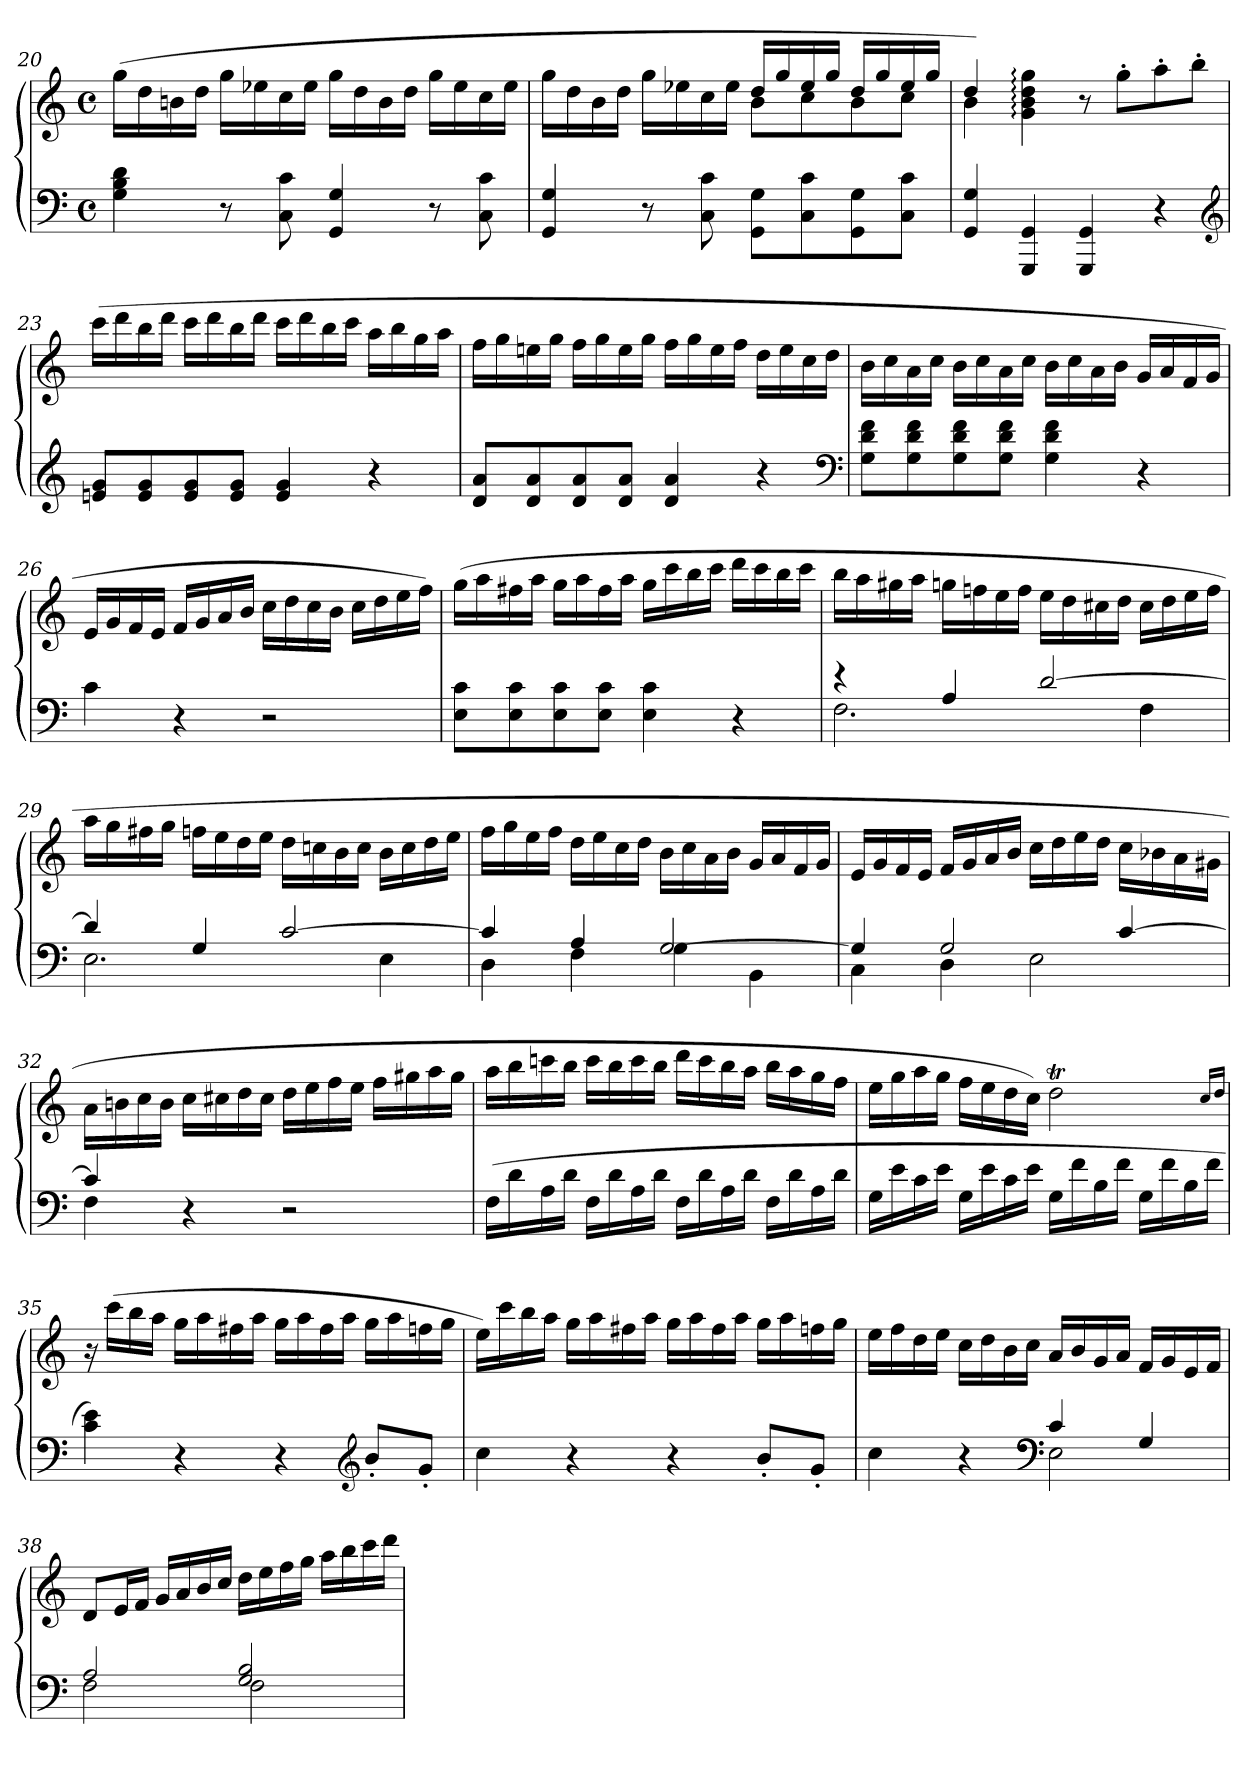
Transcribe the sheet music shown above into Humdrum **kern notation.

**kern	**kern
*part1	*part1
*staff2	*staff1
*clefF4	*clefG2
*k[]	*k[]
*a:	*a:
*M4/4	*M4/4
*met(c)	*met(c)
=20	=20
4G\ 4B\ 4d\	(16gg\LL
.	16dd\
.	16bn\
.	16dd\JJ
8r	16gg\LL
.	16ee-X\
8C\ 8c\	16cc\
.	16ee-\JJ
4GG/ 4G/	16gg\LL
.	16dd\
.	16b\
.	16dd\JJ
8r	16gg\LL
.	16ee-\
8C\ 8c\	16cc\
.	16ee-\JJ
=21	=21
*	*^
4GG/ 4G/	2ryy	16gg\LL
.	.	16dd\
.	.	16b\
.	.	16dd\JJ
8r	.	16gg\LL
.	.	16ee-X\
8C\ 8c\	.	16cc\
.	.	16ee-\JJ
8GG\ 8G\L	16dd/LL	8b\L
.	16gg/	.
8C\ 8c\	16ee-/	8cc\
.	16gg/JJ	.
8GG\ 8G\	16dd/LL	8b\
.	16gg/	.
8C\ 8c\J	16ee-/	8cc\J
.	16gg/JJ	.
=22	=22	=22
4GG/ 4G/	4dd/)	4b\
4GGG/ 4GG/	2.ryy	4g:\ 4b:\ 4dd:\ 4gg:\
4GGG/ 4GG/	.	8r
.	.	8gg'\L
4r	.	8aa'\
.	.	8bb'\J
*	*v	*v
*clefG2	*
=23	=23
8en/ 8g/L	(16ccc\LL
.	16ddd\
8e/ 8g/	16bb\
.	16ddd\JJ
8e/ 8g/	16ccc\LL
.	16ddd\
8e/ 8g/J	16bb\
.	16ddd\JJ
4e/ 4g/	16ccc\LL
.	16ddd\
.	16bb\
.	16ccc\JJ
4r	16aa\LL
.	16bb\
.	16gg\
.	16aa\JJ
=24	=24
8d/ 8a/L	16ff\LL
.	16gg\
8d/ 8a/	16een\
.	16gg\JJ
8d/ 8a/	16ff\LL
.	16gg\
8d/ 8a/J	16ee\
.	16gg\JJ
4d/ 4a/	16ff\LL
.	16gg\
.	16ee\
.	16ff\JJ
4r	16dd\LL
.	16ee\
.	16cc\
.	16dd\JJ
*clefF4	*
=25	=25
8G\ 8d\ 8f\L	16b\LL
.	16cc\
8G\ 8d\ 8f\	16a\
.	16cc\JJ
8G\ 8d\ 8f\	16b\LL
.	16cc\
8G\ 8d\ 8f\J	16a\
.	16cc\JJ
4G\ 4d\ 4f\	16b\LL
.	16cc\
.	16a\
.	16b\JJ
4r	16g/LL
.	16a/
.	16f/
.	16g/JJ
=26	=26
4c\	16e/LL
.	16g/
.	16f/
.	16e/JJ
4r	16f/LL
.	16g/
.	16a/
.	16b/JJ
2r	16cc\LL
.	16dd\
.	16cc\
.	16b\JJ
.	16cc\LL
.	16dd\
.	16ee\
.	16ff\JJ)
=27	=27
8E\ 8c\L	(16gg\LL
.	16aa\
8E\ 8c\	16ff#X\
.	16aa\JJ
8E\ 8c\	16gg\LL
.	16aa\
8E\ 8c\J	16ff#\
.	16aa\JJ
4E\ 4c\	16gg\LL
.	16ccc\
.	16bb\
.	16ccc\JJ
4r	16ddd\LL
.	16ccc\
.	16bb\
.	16ccc\JJ
=28	=28
*^	*
4r	2.F\	16bb\LL
.	.	16aa\
.	.	16gg#X\
.	.	16aa\JJ
4A/	.	16ggn\LL
.	.	16ffn\
.	.	16ee\
.	.	16ff\JJ
[2d/	.	16ee\LL
.	.	16dd\
.	.	16cc#X\
.	.	16dd\JJ
.	4F\	16cc#\LL
.	.	16dd\
.	.	16ee\
.	.	16ff\JJ
=29	=29	=29
4d/]	2.E\	16aa\LL
.	.	16gg\
.	.	16ff#X\
.	.	16gg\JJ
4G/	.	16ffn\LL
.	.	16ee\
.	.	16dd\
.	.	16ee\JJ
[2c/	.	16dd\LL
.	.	16ccn\
.	.	16b\
.	.	16cc\JJ
.	4E\	16b\LL
.	.	16cc\
.	.	16dd\
.	.	16ee\JJ
=30	=30	=30
4c/]	4D\	16ff\LL
.	.	16gg\
.	.	16ee\
.	.	16ff\JJ
4A/	4F\	16dd\LL
.	.	16ee\
.	.	16cc\
.	.	16dd\JJ
[2G/	4G\	16b\LL
.	.	16cc\
.	.	16a\
.	.	16b\JJ
.	4BB\	16g/LL
.	.	16a/
.	.	16f/
.	.	16g/JJ
=31	=31	=31
4G/]	4C\	16e/LL
.	.	16g/
.	.	16f/
.	.	16e/JJ
2G/	4D\	16f/LL
.	.	16g/
.	.	16a/
.	.	16b/JJ
.	2E\	16cc\LL
.	.	16dd\
.	.	16ee\
.	.	16dd\JJ
[4c/	.	16cc\LL
.	.	16b-X\
.	.	16a\
.	.	16g#X\JJ
=32	=32	=32
4c/]	4F\	16a\LL
.	.	16bn\
.	.	16cc\
.	.	16b\JJ
2.ryy	4r	16cc\LL
.	.	16cc#X\
.	.	16dd\
.	.	16cc#\JJ
.	2r	16dd\LL
.	.	16ee\
.	.	16ff\
.	.	16ee\JJ
.	.	16ff\LL
.	.	16gg#X\
.	.	16aa\
.	.	16gg#\JJ
*v	*v	*
=33	=33
(16F\LL	16aa\LL
16d\	16bb\
16A\	16cccn\
16d\JJ	16bb\JJ
16F\LL	16ccc\LL
16d\	16bb\
16A\	16ccc\
16d\JJ	16bb\JJ
16F\LL	16ddd\LL
16d\	16ccc\
16A\	16bb\
16d\JJ	16aa\JJ
16F\LL	16bb\LL
16d\	16aa\
16A\	16gg\
16d\JJ	16ff\JJ
=34	=34
16G\LL	16ee\LL
16e\	16gg\
16c\	16aa\
16e\JJ	16gg\JJ
16G\LL	16ff\LL
16e\	16ee\
16c\	16dd\
16e\JJ	16cc\JJ)
16G\LL	2ddT\
16f\	.
16B\	.
16f\JJ	.
16G\LL	.
16f\	.
16B\	.
16f\JJ	.
.	16qcc/LL
.	16qdd/JJ
=35	=35
4c\ 4e\)	16r
.	(16ccc\LL
.	16bb\
.	16aa\JJ
4r	16gg\LL
.	16aa\
.	16ff#X\
.	16aa\JJ
4r	16gg\LL
.	16aa\
.	16ff#\
.	16aa\JJ
*clefG2	*
8b'/L	16gg\LL
.	16aa\
8g'/J	16ffn\
.	16gg\JJ
=36	=36
4cc\	16ee\LL)
.	16ccc\
.	16bb\
.	16aa\JJ
4r	16gg\LL
.	16aa\
.	16ff#X\
.	16aa\JJ
4r	16gg\LL
.	16aa\
.	16ff#\
.	16aa\JJ
8b'/L	16gg\LL
.	16aa\
8g'/J	16ffn\
.	16gg\JJ
=37	=37
*^	*
2ryy	4cc\	16ee\LL
.	.	16ff\
.	.	16dd\
.	.	16ee\JJ
.	4r	16cc\LL
.	.	16dd\
.	.	16b\
.	.	16cc\JJ
*clefF4	*	*
4c/	2E\	16a/LL
.	.	16b/
.	.	16g/
.	.	16a/JJ
4G/	.	16f/LL
.	.	16g/
.	.	16e/
.	.	16f/JJ
=38	=38	=38
2A/	2F\	8d/L
.	.	16e/L
.	.	16f/JJ
.	.	16g/LL
.	.	16a/
.	.	16b/
.	.	16cc/JJ
2G/ 2B/	2F\	16dd\LL
.	.	16ee\
.	.	16ff\
.	.	16gg\JJ
.	.	16aa\LL
.	.	16bb\
.	.	16ccc\
.	.	16ddd\JJ
*v	*v	*
=	=
*-	*-
